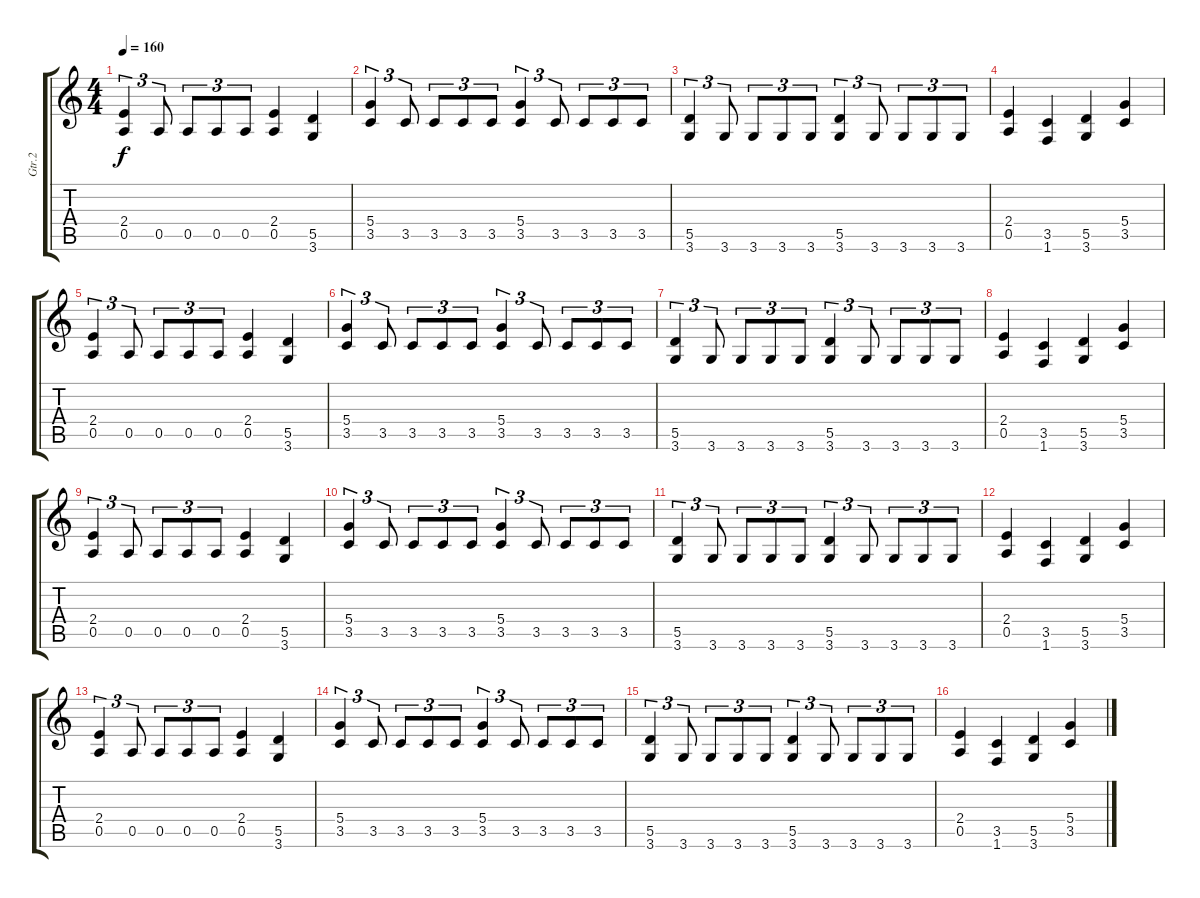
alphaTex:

\track ("Gtr.2" "Gtr.2") {instrument distortionguitar}
\staff {score tabs}
\tuning (E4 B3 G3 D3 A2 E2) {hide}
\ts (4 4)
\tempo 160
\clef g2
\ks c
(2.4 0.5).4{tu (3 2) dy f} 0.5.8{tu (3 2)} 0.5.8{tu (3 2)} 0.5.8{tu (3 2)} 0.5.8{tu (3 2)} (2.4 0.5).4 (5.5 3.6).4 |
(5.4 3.5).4{tu (3 2)} 3.5.8{tu (3 2)} 3.5.8{tu (3 2)} 3.5.8{tu (3 2)} 3.5.8{tu (3 2)} (5.4 3.5).4{tu (3 2)} 3.5.8{tu (3 2)} 3.5.8{tu (3 2)} 3.5.8{tu (3 2)} 3.5.8{tu (3 2)} |
(5.5 3.6).4{tu (3 2)} 3.6.8{tu (3 2)} 3.6.8{tu (3 2)} 3.6.8{tu (3 2)} 3.6.8{tu (3 2)} (5.5 3.6).4{tu (3 2)} 3.6.8{tu (3 2)} 3.6.8{tu (3 2)} 3.6.8{tu (3 2)} 3.6.8{tu (3 2)} |
(2.4 0.5).4 (3.5 1.6).4 (5.5 3.6).4 (5.4 3.5).4 |
(2.4 0.5).4{tu (3 2)} 0.5.8{tu (3 2)} 0.5.8{tu (3 2)} 0.5.8{tu (3 2)} 0.5.8{tu (3 2)} (2.4 0.5).4 (5.5 3.6).4 |
(5.4 3.5).4{tu (3 2)} 3.5.8{tu (3 2)} 3.5.8{tu (3 2)} 3.5.8{tu (3 2)} 3.5.8{tu (3 2)} (5.4 3.5).4{tu (3 2)} 3.5.8{tu (3 2)} 3.5.8{tu (3 2)} 3.5.8{tu (3 2)} 3.5.8{tu (3 2)} |
(5.5 3.6).4{tu (3 2)} 3.6.8{tu (3 2)} 3.6.8{tu (3 2)} 3.6.8{tu (3 2)} 3.6.8{tu (3 2)} (5.5 3.6).4{tu (3 2)} 3.6.8{tu (3 2)} 3.6.8{tu (3 2)} 3.6.8{tu (3 2)} 3.6.8{tu (3 2)} |
(2.4 0.5).4 (3.5 1.6).4 (5.5 3.6).4 (5.4 3.5).4 |
(2.4 0.5).4{tu (3 2)} 0.5.8{tu (3 2)} 0.5.8{tu (3 2)} 0.5.8{tu (3 2)} 0.5.8{tu (3 2)} (2.4 0.5).4 (5.5 3.6).4 |
(5.4 3.5).4{tu (3 2)} 3.5.8{tu (3 2)} 3.5.8{tu (3 2)} 3.5.8{tu (3 2)} 3.5.8{tu (3 2)} (5.4 3.5).4{tu (3 2)} 3.5.8{tu (3 2)} 3.5.8{tu (3 2)} 3.5.8{tu (3 2)} 3.5.8{tu (3 2)} |
(5.5 3.6).4{tu (3 2)} 3.6.8{tu (3 2)} 3.6.8{tu (3 2)} 3.6.8{tu (3 2)} 3.6.8{tu (3 2)} (5.5 3.6).4{tu (3 2)} 3.6.8{tu (3 2)} 3.6.8{tu (3 2)} 3.6.8{tu (3 2)} 3.6.8{tu (3 2)} |
(2.4 0.5).4 (3.5 1.6).4 (5.5 3.6).4 (5.4 3.5).4 |
(2.4 0.5).4{tu (3 2)} 0.5.8{tu (3 2)} 0.5.8{tu (3 2)} 0.5.8{tu (3 2)} 0.5.8{tu (3 2)} (2.4 0.5).4 (5.5 3.6).4 |
(5.4 3.5).4{tu (3 2)} 3.5.8{tu (3 2)} 3.5.8{tu (3 2)} 3.5.8{tu (3 2)} 3.5.8{tu (3 2)} (5.4 3.5).4{tu (3 2)} 3.5.8{tu (3 2)} 3.5.8{tu (3 2)} 3.5.8{tu (3 2)} 3.5.8{tu (3 2)} |
(5.5 3.6).4{tu (3 2)} 3.6.8{tu (3 2)} 3.6.8{tu (3 2)} 3.6.8{tu (3 2)} 3.6.8{tu (3 2)} (5.5 3.6).4{tu (3 2)} 3.6.8{tu (3 2)} 3.6.8{tu (3 2)} 3.6.8{tu (3 2)} 3.6.8{tu (3 2)} |
(2.4 0.5).4 (3.5 1.6).4 (5.5 3.6).4 (5.4 3.5).4
